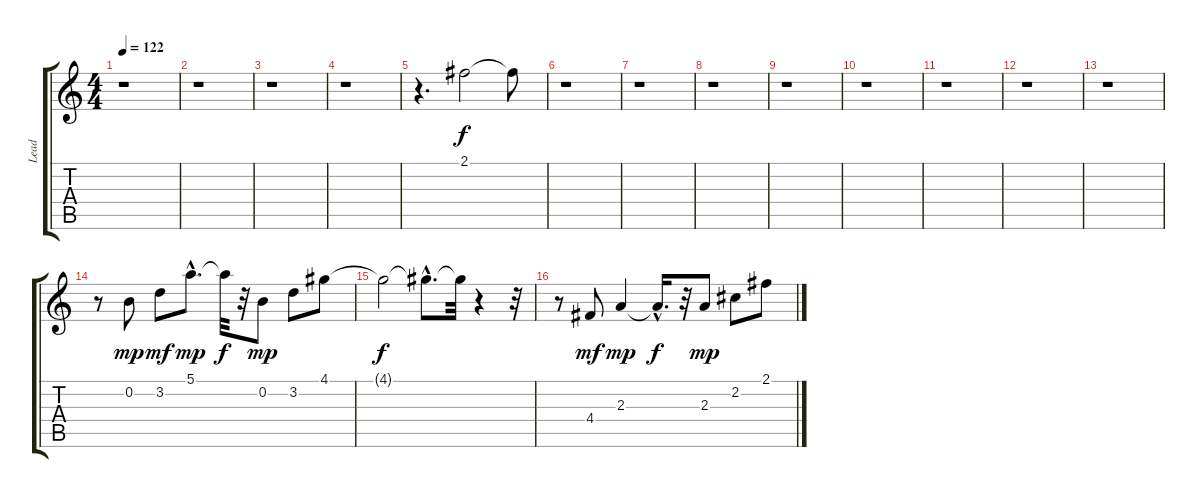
\track ("Lead" "Lead") {instrument overdrivenguitar}
\staff {score tabs}
\tuning (E4 B3 G3 D3 A2 E2) {hide}
\ts (4 4)
\tempo 122
\clef g2
\ks c
r.1{dy f} |
r.1 |
r.1 |
r.1 |
r.4{d} 2.1.2 2.1{t}.8 |
r.1 |
r.1 |
r.1 |
r.1 |
r.1 |
r.1 |
r.1 |
r.1 |
r.8 0.2.8{dy mp} 3.2.8{dy mf} 5.1{hac}.8{d dy mp} 5.1{t}.32{dy f} r.32 0.2.8{dy mp} 3.2.8 4.1.8 |
4.1{t}.2{dy f} 4.1{hac t}.8{d} 4.1{t}.32 r.4 r.32 |
r.8 4.4.8{dy mf} 2.3.4{dy mp} 2.3{hac t}.16{d dy f} r.32 2.3.8{dy mp} 2.2.8 2.1.8
